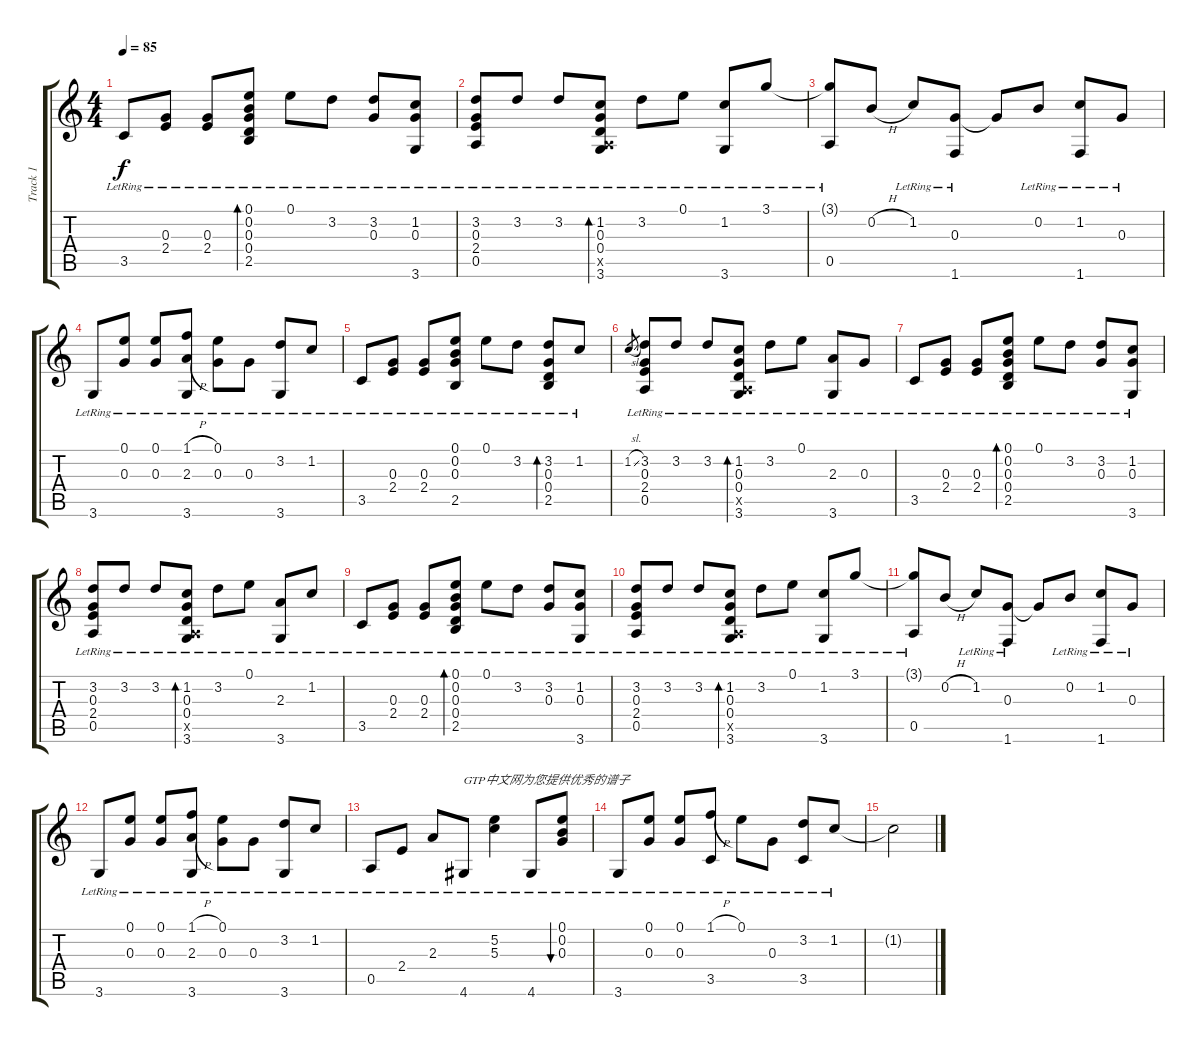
\track ("Track 1" "Track 1") {instrument acousticguitarnylon}
\staff {score tabs}
\tuning (E4 B3 G3 D3 A2 E2) {hide}
\ts (4 4)
\tempo 85
\clef g2
\ks c
3.5{lr}.8{dy f} (0.3{lr} 2.4{lr}).8 (0.3{lr} 2.4{lr}).8 (0.1{lr} 0.2{lr} 0.3{lr} 0.4{lr} 2.5{lr}).8{bd 120} 0.1{lr}.8 3.2{lr}.8 (3.2{lr} 0.3{lr}).8 (1.2{lr} 0.3{lr} 3.6{lr}).8 |
(3.2{lr} 0.3{lr} 2.4{lr} 0.5{lr}).8 3.2{lr}.8 3.2{lr}.8 (1.2{lr} 0.3{lr} 0.4{lr} 0.5{x} 3.6{lr}).8{bd 120} 3.2{lr}.8 0.1{lr}.8 (1.2{lr} 3.6{lr}).8 3.1{lr}.8 |
(3.1{t} 0.5{lr}).8 0.2{h}.8 1.2{lr}.8 (0.3{lr} 1.6{lr}).8 0.3{t}.8 0.2{lr}.8 (1.2{lr} 1.6{lr}).8 0.3{lr}.8 |
3.6{lr}.8 (0.1{lr} 0.3{lr}).8 (0.1{lr} 0.3{lr}).8 (1.1{h} 2.3{h} 3.6{lr}).8 (0.1{lr} 0.3{lr}).8 0.3{lr}.8 (3.2{lr} 3.6{lr}).8 1.2{lr}.8 |
3.5{lr}.8 (0.3{lr} 2.4{lr}).8 (0.3{lr} 2.4{lr}).8 (0.1{lr} 0.2{lr} 0.3{lr} 2.5{lr}).8 0.1{lr}.8 3.2{lr}.8 (3.2{lr} 0.3{lr} 0.4{lr} 2.5{lr}).8{bd 240} 1.2{lr}.8 |
1.2{sl}.8{gr} (3.2{lr} 0.3{lr} 2.4{lr} 0.5{lr}).8 3.2{lr}.8 3.2{lr}.8 (1.2{lr} 0.3{lr} 0.4{lr} 0.5{x} 3.6{lr}).8{bd 120} 3.2{lr}.8 0.1{lr}.8 (2.3{lr} 3.6{lr}).8 0.3{lr}.8 |
3.5{lr}.8 (0.3{lr} 2.4{lr}).8 (0.3{lr} 2.4{lr}).8 (0.1{lr} 0.2{lr} 0.3{lr} 0.4{lr} 2.5{lr}).8{bd 120} 0.1{lr}.8 3.2{lr}.8 (3.2{lr} 0.3{lr}).8 (1.2{lr} 0.3{lr} 3.6{lr}).8 |
(3.2{lr} 0.3{lr} 2.4{lr} 0.5{lr}).8 3.2{lr}.8 3.2{lr}.8 (1.2{lr} 0.3{lr} 0.4{lr} 0.5{x} 3.6{lr}).8{bd 120} 3.2{lr}.8 0.1{lr}.8 (2.3{lr} 3.6{lr}).8 1.2{lr}.8 |
3.5{lr}.8 (0.3{lr} 2.4{lr}).8 (0.3{lr} 2.4{lr}).8 (0.1{lr} 0.2{lr} 0.3{lr} 0.4{lr} 2.5{lr}).8{bd 120} 0.1{lr}.8 3.2{lr}.8 (3.2{lr} 0.3{lr}).8 (1.2{lr} 0.3{lr} 3.6{lr}).8 |
(3.2{lr} 0.3{lr} 2.4{lr} 0.5{lr}).8 3.2{lr}.8 3.2{lr}.8 (1.2{lr} 0.3{lr} 0.4{lr} 0.5{x} 3.6{lr}).8{bd 120} 3.2{lr}.8 0.1{lr}.8 (1.2{lr} 3.6{lr}).8 3.1{lr}.8 |
(3.1{t} 0.5{lr}).8 0.2{h}.8 1.2{lr}.8 (0.3{lr} 1.6{lr}).8 0.3{t}.8 0.2{lr}.8 (1.2{lr} 1.6{lr}).8 0.3{lr}.8 |
3.6{lr}.8 (0.1{lr} 0.3{lr}).8 (0.1{lr} 0.3{lr}).8 (1.1{h} 2.3{h} 3.6{lr}).8 (0.1{lr} 0.3{lr}).8 0.3{lr}.8 (3.2{lr} 3.6{lr}).8 1.2{lr}.8 |
0.5{lr}.8 2.4{lr}.8 2.3{lr}.8 4.6{lr}.8{txt "GTP中文网为您提供优秀的谱子"} (5.2{lr} 5.3{lr}).4 4.6{lr}.8 (0.1{lr} 0.2{lr} 0.3{lr}).8{bu 120} |
3.6{lr}.8 (0.1{lr} 0.3{lr}).8 (0.1{lr} 0.3{lr}).8 (1.1{h} 3.5{lr}).8 0.1{lr}.8 0.3{lr}.8 (3.2{lr} 3.5{lr}).8 1.2{lr}.8 |
1.2{t}.2
